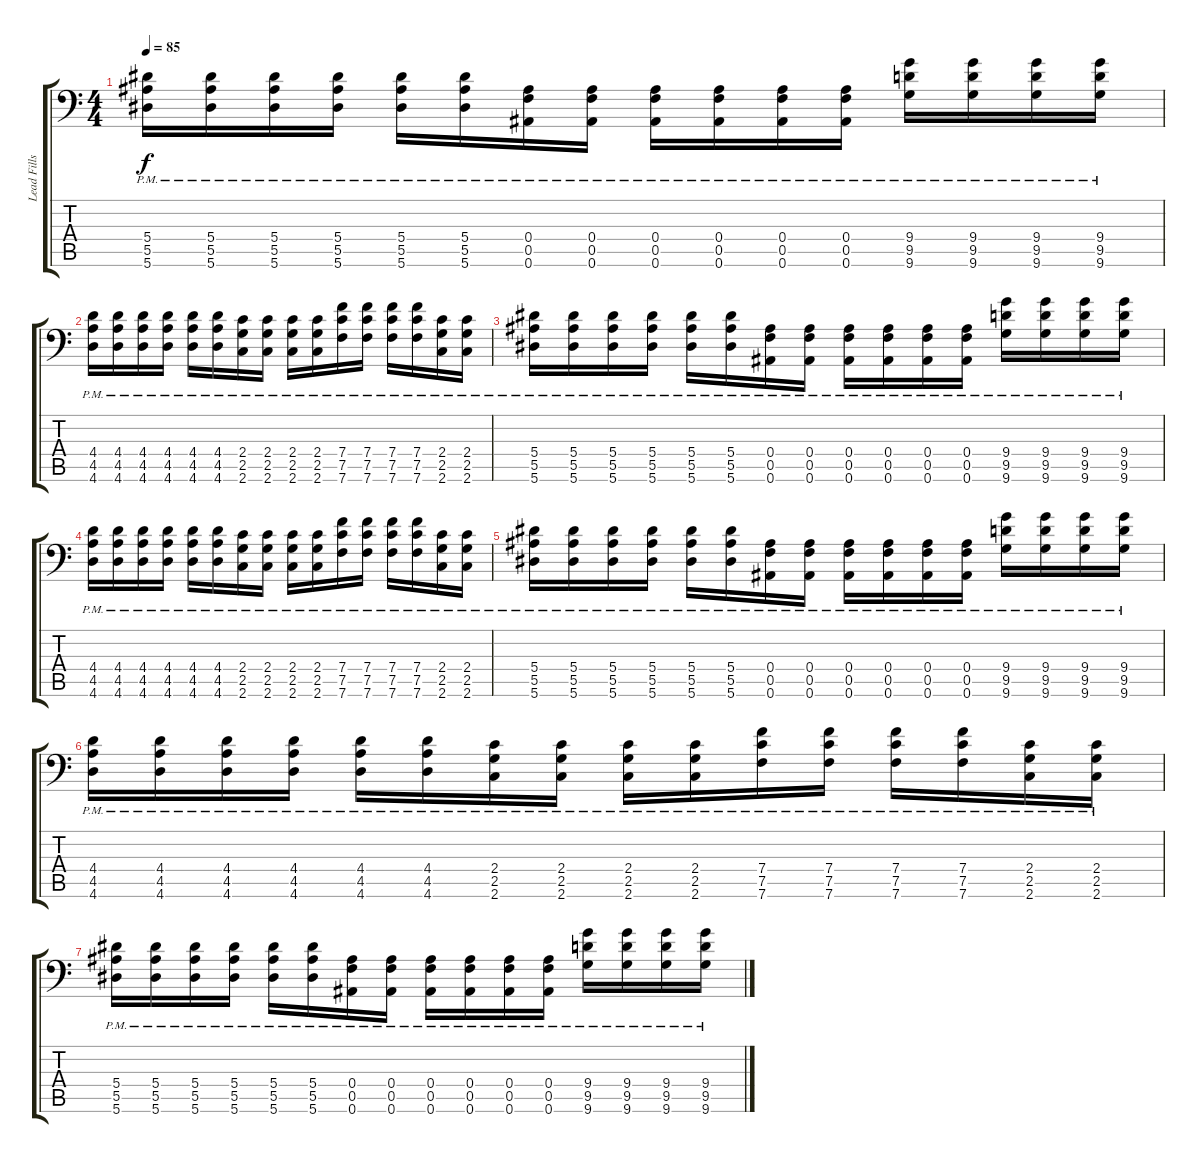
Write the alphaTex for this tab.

\track ("Lead Fills" "Lead Fills") {instrument distortionguitar}
\staff {score tabs}
\tuning (C4 G3 Eb3 Bb2 F2 Bb1) {hide}
\ts (4 4)
\tempo 85
\clef f4
\ks c
(5.4{pm} 5.5{pm} 5.6{pm}).16{dy f} (5.4{pm} 5.5{pm} 5.6{pm}).16 (5.4{pm} 5.5{pm} 5.6{pm}).16 (5.4{pm} 5.5{pm} 5.6{pm}).16 (5.4{pm} 5.5{pm} 5.6{pm}).16 (5.4{pm} 5.5{pm} 5.6{pm}).16 (0.4{pm} 0.5{pm} 0.6{pm}).16 (0.4{pm} 0.5{pm} 0.6{pm}).16 (0.4{pm} 0.5{pm} 0.6{pm}).16 (0.4{pm} 0.5{pm} 0.6{pm}).16 (0.4{pm} 0.5{pm} 0.6{pm}).16 (0.4{pm} 0.5{pm} 0.6{pm}).16 (9.4{pm} 9.5{pm} 9.6{pm}).16 (9.4{pm} 9.5{pm} 9.6{pm}).16 (9.4{pm} 9.5{pm} 9.6{pm}).16 (9.4{pm} 9.5{pm} 9.6{pm}).16 |
(4.4{pm} 4.5{pm} 4.6{pm}).16 (4.4{pm} 4.5{pm} 4.6{pm}).16 (4.4{pm} 4.5{pm} 4.6{pm}).16 (4.4{pm} 4.5{pm} 4.6{pm}).16 (4.4{pm} 4.5{pm} 4.6{pm}).16 (4.4{pm} 4.5{pm} 4.6{pm}).16 (2.4{pm} 2.5{pm} 2.6{pm}).16 (2.4{pm} 2.5{pm} 2.6{pm}).16 (2.4{pm} 2.5{pm} 2.6{pm}).16 (2.4{pm} 2.5{pm} 2.6{pm}).16 (7.4{pm} 7.5{pm} 7.6{pm}).16 (7.4{pm} 7.5{pm} 7.6{pm}).16 (7.4{pm} 7.5{pm} 7.6{pm}).16 (7.4{pm} 7.5{pm} 7.6{pm}).16 (2.4{pm} 2.5{pm} 2.6{pm}).16 (2.4{pm} 2.5{pm} 2.6{pm}).16 |
(5.4{pm} 5.5{pm} 5.6{pm}).16 (5.4{pm} 5.5{pm} 5.6{pm}).16 (5.4{pm} 5.5{pm} 5.6{pm}).16 (5.4{pm} 5.5{pm} 5.6{pm}).16 (5.4{pm} 5.5{pm} 5.6{pm}).16 (5.4{pm} 5.5{pm} 5.6{pm}).16 (0.4{pm} 0.5{pm} 0.6{pm}).16 (0.4{pm} 0.5{pm} 0.6{pm}).16 (0.4{pm} 0.5{pm} 0.6{pm}).16 (0.4{pm} 0.5{pm} 0.6{pm}).16 (0.4{pm} 0.5{pm} 0.6{pm}).16 (0.4{pm} 0.5{pm} 0.6{pm}).16 (9.4{pm} 9.5{pm} 9.6{pm}).16 (9.4{pm} 9.5{pm} 9.6{pm}).16 (9.4{pm} 9.5{pm} 9.6{pm}).16 (9.4{pm} 9.5{pm} 9.6{pm}).16 |
(4.4{pm} 4.5{pm} 4.6{pm}).16 (4.4{pm} 4.5{pm} 4.6{pm}).16 (4.4{pm} 4.5{pm} 4.6{pm}).16 (4.4{pm} 4.5{pm} 4.6{pm}).16 (4.4{pm} 4.5{pm} 4.6{pm}).16 (4.4{pm} 4.5{pm} 4.6{pm}).16 (2.4{pm} 2.5{pm} 2.6{pm}).16 (2.4{pm} 2.5{pm} 2.6{pm}).16 (2.4{pm} 2.5{pm} 2.6{pm}).16 (2.4{pm} 2.5{pm} 2.6{pm}).16 (7.4{pm} 7.5{pm} 7.6{pm}).16 (7.4{pm} 7.5{pm} 7.6{pm}).16 (7.4{pm} 7.5{pm} 7.6{pm}).16 (7.4{pm} 7.5{pm} 7.6{pm}).16 (2.4{pm} 2.5{pm} 2.6{pm}).16 (2.4{pm} 2.5{pm} 2.6{pm}).16 |
(5.4{pm} 5.5{pm} 5.6{pm}).16 (5.4{pm} 5.5{pm} 5.6{pm}).16 (5.4{pm} 5.5{pm} 5.6{pm}).16 (5.4{pm} 5.5{pm} 5.6{pm}).16 (5.4{pm} 5.5{pm} 5.6{pm}).16 (5.4{pm} 5.5{pm} 5.6{pm}).16 (0.4{pm} 0.5{pm} 0.6{pm}).16 (0.4{pm} 0.5{pm} 0.6{pm}).16 (0.4{pm} 0.5{pm} 0.6{pm}).16 (0.4{pm} 0.5{pm} 0.6{pm}).16 (0.4{pm} 0.5{pm} 0.6{pm}).16 (0.4{pm} 0.5{pm} 0.6{pm}).16 (9.4{pm} 9.5{pm} 9.6{pm}).16 (9.4{pm} 9.5{pm} 9.6{pm}).16 (9.4{pm} 9.5{pm} 9.6{pm}).16 (9.4{pm} 9.5{pm} 9.6{pm}).16 |
(4.4{pm} 4.5{pm} 4.6{pm}).16{volume 0} (4.4{pm} 4.5{pm} 4.6{pm}).16 (4.4{pm} 4.5{pm} 4.6{pm}).16 (4.4{pm} 4.5{pm} 4.6{pm}).16 (4.4{pm} 4.5{pm} 4.6{pm}).16 (4.4{pm} 4.5{pm} 4.6{pm}).16 (2.4{pm} 2.5{pm} 2.6{pm}).16 (2.4{pm} 2.5{pm} 2.6{pm}).16 (2.4{pm} 2.5{pm} 2.6{pm}).16 (2.4{pm} 2.5{pm} 2.6{pm}).16 (7.4{pm} 7.5{pm} 7.6{pm}).16 (7.4{pm} 7.5{pm} 7.6{pm}).16 (7.4{pm} 7.5{pm} 7.6{pm}).16 (7.4{pm} 7.5{pm} 7.6{pm}).16 (2.4{pm} 2.5{pm} 2.6{pm}).16 (2.4{pm} 2.5{pm} 2.6{pm}).16 |
(5.4{pm} 5.5{pm} 5.6{pm}).16 (5.4{pm} 5.5{pm} 5.6{pm}).16 (5.4{pm} 5.5{pm} 5.6{pm}).16 (5.4{pm} 5.5{pm} 5.6{pm}).16 (5.4{pm} 5.5{pm} 5.6{pm}).16 (5.4{pm} 5.5{pm} 5.6{pm}).16 (0.4{pm} 0.5{pm} 0.6{pm}).16 (0.4{pm} 0.5{pm} 0.6{pm}).16 (0.4{pm} 0.5{pm} 0.6{pm}).16 (0.4{pm} 0.5{pm} 0.6{pm}).16 (0.4{pm} 0.5{pm} 0.6{pm}).16 (0.4{pm} 0.5{pm} 0.6{pm}).16 (9.4{pm} 9.5{pm} 9.6{pm}).16 (9.4{pm} 9.5{pm} 9.6{pm}).16 (9.4{pm} 9.5{pm} 9.6{pm}).16 (9.4{pm} 9.5{pm} 9.6{pm}).16
